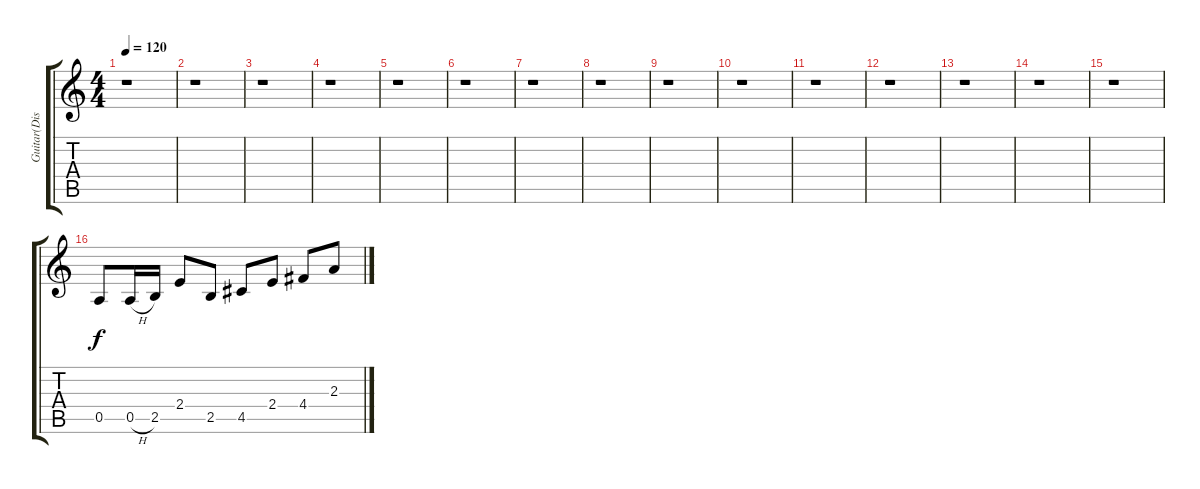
\track ("Guitar(Dist.)" "Guitar(Dis") {instrument distortionguitar}
\staff {score tabs}
\tuning (E4 B3 G3 D3 A2 E2) {hide}
\ts (4 4)
\tempo 120
\clef g2
\ks c
r.1{dy f} |
r.1 |
r.1 |
r.1 |
r.1 |
r.1 |
r.1 |
r.1 |
r.1 |
r.1 |
r.1 |
r.1 |
r.1 |
r.1 |
r.1 |
0.5.8 0.5{h}.16 2.5.16 2.4.8 2.5.8 4.5.8 2.4.8 4.4.8 2.3.8
